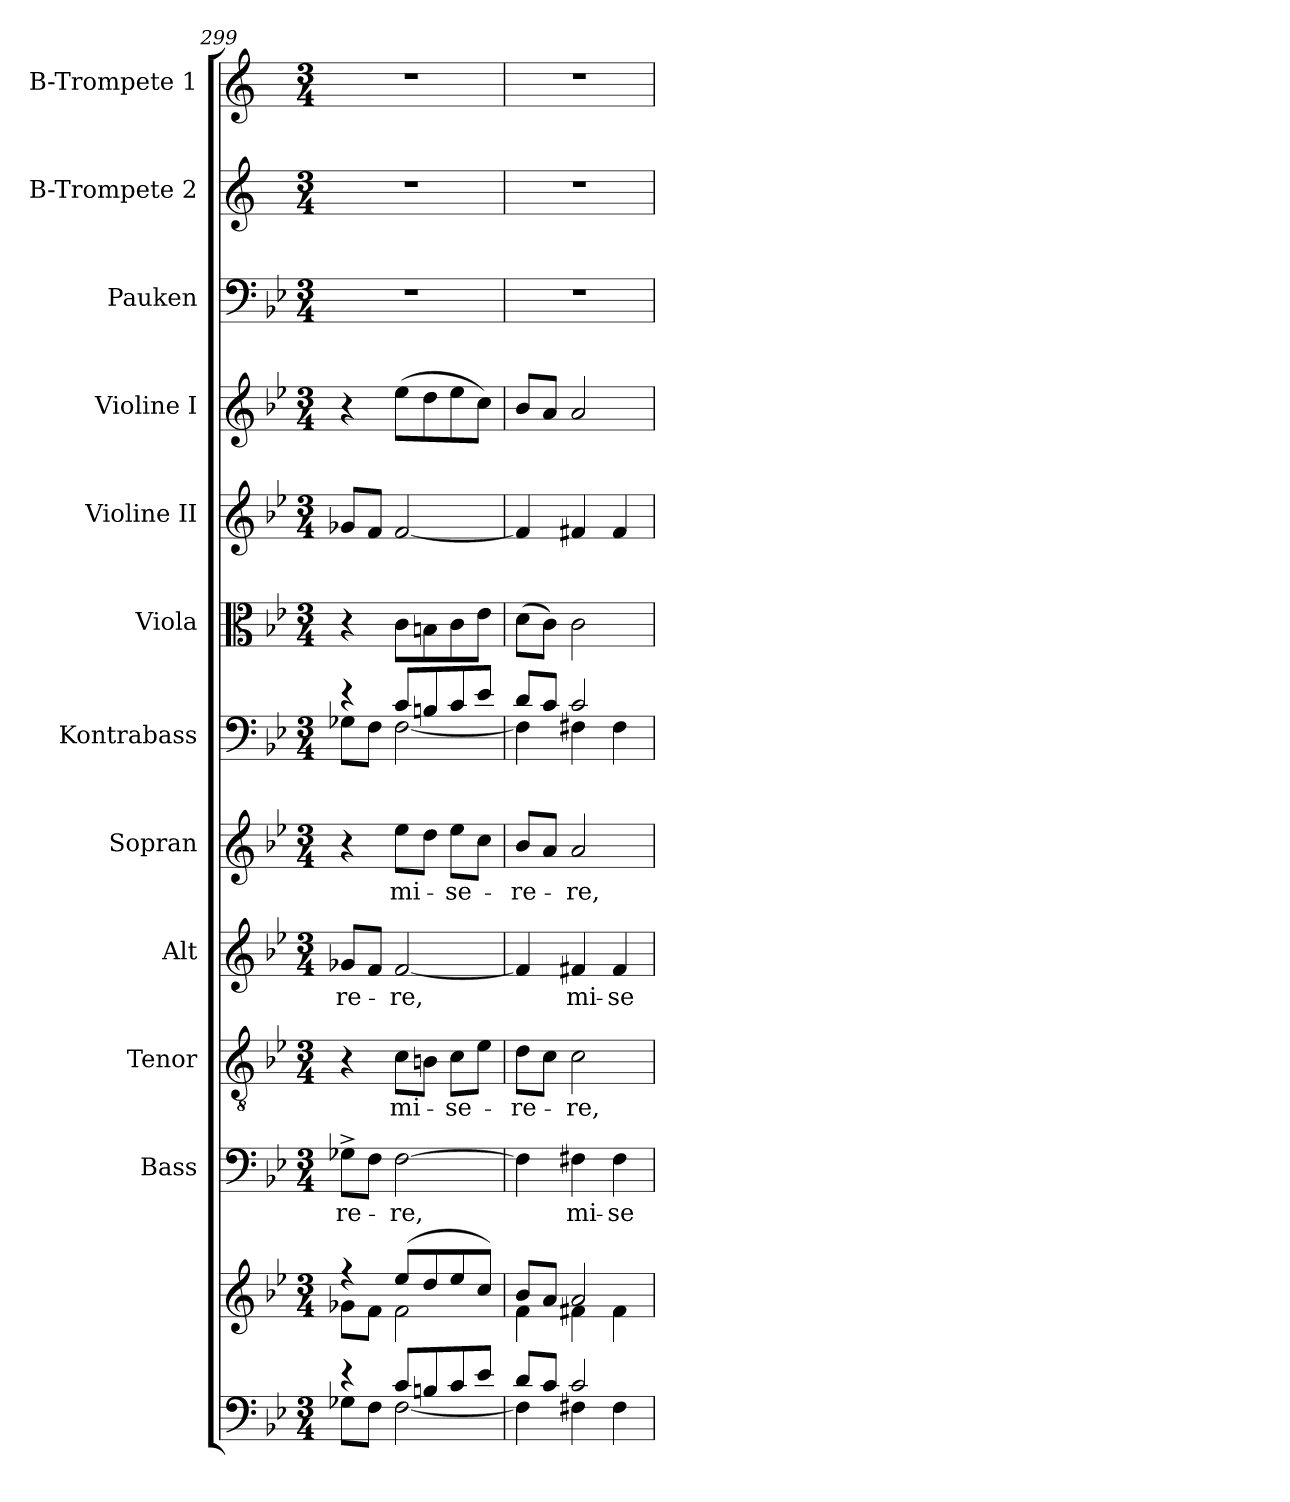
**kern	**kern	**kern	**text	**kern	**text	**kern	**text	**kern	**text	**kern	**kern	**kern	**kern	**kern	**kern	**kern
*part12	*part12	*part11	*part11	*part10	*part10	*part9	*part9	*part8	*part8	*part7	*part6	*part5	*part4	*part3	*part2	*part1
*staff13	*staff12	*staff11	*staff11	*staff10	*staff10	*staff9	*staff9	*staff8	*staff8	*staff7	*staff6	*staff5	*staff4	*staff3	*staff2	*staff1
*	*	*I"Bass	*	*I"Tenor	*	*I"Alt	*	*I"Sopran	*	*I"Kontrabass	*I"Viola	*I"Violine II	*I"Violine I	*I"Pauken	*I"B-Trompete 2	*I"B-Trompete 1
*	*	*I'B.	*	*I'T.	*	*I'A.	*	*I'S.	*	*I'Kb.	*I'Vla.	*I'Vl. II	*I'Vl. I	*I'Pk.	*I'B Trp. 2	*I'B Trp. 1
*clefF4	*clefG2	*clefF4	*	*clefGv2	*	*clefG2	*	*clefG2	*	*clefF4	*clefC3	*clefG2	*clefG2	*clefF4	*clefG2	*clefG2
*	*	*	*	*	*	*	*	*	*	*ITrd7c12	*	*	*	*	*ITrd1c2	*ITrd1c2
*k[b-e-]	*k[b-e-]	*k[b-e-]	*	*k[b-e-]	*	*k[b-e-]	*	*k[b-e-]	*	*k[b-e-]	*k[b-e-]	*k[b-e-]	*k[b-e-]	*k[b-e-]	*k[b-e-]	*k[b-e-]
*B-:	*B-:	*B-:	*	*B-:	*	*B-:	*	*B-:	*	*B-:	*B-:	*B-:	*B-:	*B-:	*B-:	*B-:
*M3/4	*M3/4	*M3/4	*	*M3/4	*	*M3/4	*	*M3/4	*	*M3/4	*M3/4	*M3/4	*M3/4	*M3/4	*M3/4	*M3/4
=299	=299	=299	=299	=299	=299	=299	=299	=299	=299	=299	=299	=299	=299	=299	=299	=299
*^	*^	*	*	*	*	*	*	*	*	*	*	*	*	*	*	*
!	!	!	!	!	!LO:LY:b	!	!	!	!LO:LY:b	!	!	!	!	!	!	!	!	!
*	*	*	*	*	*	*	*	*	*	*	*	*^	*	*	*	*	*	*
4re	8G-X\L	4ree	8g-X\L	8G-X^>\L	-re-	4r	.	8g-X/L	-re-	4r	.	4re	8GG-X\L	4r	8g-X/L	4r	2.r	2.r	2.r
.	8F\J	.	8f\J	8F\J	.	.	.	8f/J	.	.	.	.	8FF\J	.	8f/J	.	.	.	.
!	!	!	!	!	!LO:LY:b	!	!LO:LY:b	!	!LO:LY:b	!	!LO:LY:b	!	!	!	!	!	!	!	!
8c/L	[<2F\	(>8ee-/L	2f\	[2F\	-re,	8c\L	mi-	[2f/	-re,	8ee-\L	mi-	8C/L	[<2FF\	8c\L	[2f/	(>8ee-\L	.	.	.
8Bn/	.	8dd/	.	.	.	8Bn\J	.	.	.	8dd\J	.	8BBn/	.	8Bn\	.	8dd\	.	.	.
!	!	!	!	!	!	!	!LO:LY:b	!	!	!	!LO:LY:b	!	!	!	!	!	!	!	!
8c/	.	8ee-/	.	.	.	8c\L	-se-	.	.	8ee-\L	-se-	8C/	.	8c\	.	8ee-\	.	.	.
8e-/J	.	8cc/J)	.	.	.	8e-\J	.	.	.	8cc\J	.	8E-/J	.	8e-\J	.	8cc\J)	.	.	.
=300	=300	=300	=300	=300	=300	=300	=300	=300	=300	=300	=300	=300	=300	=300	=300	=300	=300	=300	=300
!	!	!	!	!	!	!	!LO:LY:b	!	!	!	!LO:LY:b	!	!	!	!	!	!	!	!
8d/L	4F\]	8b-/L	4f\	4F\]	.	8d\L	-re-	4f/]	.	8b-/L	-re-	8D/L	4FF\]	(>8d\L	4f/]	8b-/L	2.r	2.r	2.r
8c/J	.	8a/J	.	.	.	8c\J	.	.	.	8a/J	.	8C/J	.	8c\J)	.	8a/J	.	.	.
!	!	!	!	!	!LO:LY:b	!	!LO:LY:b	!	!LO:LY:b	!	!LO:LY:b	!	!	!	!	!	!	!	!
2c/	4F#X\	2a/	4f#X\	4F#X\	mi-	2c\	-re,	4f#X/	mi-	2a/	-re,	2C/	4FF#X\	2c\	4f#X/	2a/	.	.	.
!	!	!	!	!	!LO:LY:b	!	!	!	!LO:LY:b	!	!	!	!	!	!	!	!	!	!
.	4F#\	.	4f#\	4F#\	-se-	.	.	4f#/	-se-	.	.	.	4FF#\	.	4f#/	.	.	.	.
*v	*v	*	*	*	*	*	*	*	*	*	*	*v	*v	*	*	*	*	*	*
*	*v	*v	*	*	*	*	*	*	*	*	*	*	*	*	*	*	*
=	=	=	=	=	=	=	=	=	=	=	=	=	=	=	=	=
*-	*-	*-	*-	*-	*-	*-	*-	*-	*-	*-	*-	*-	*-	*-	*-	*-
